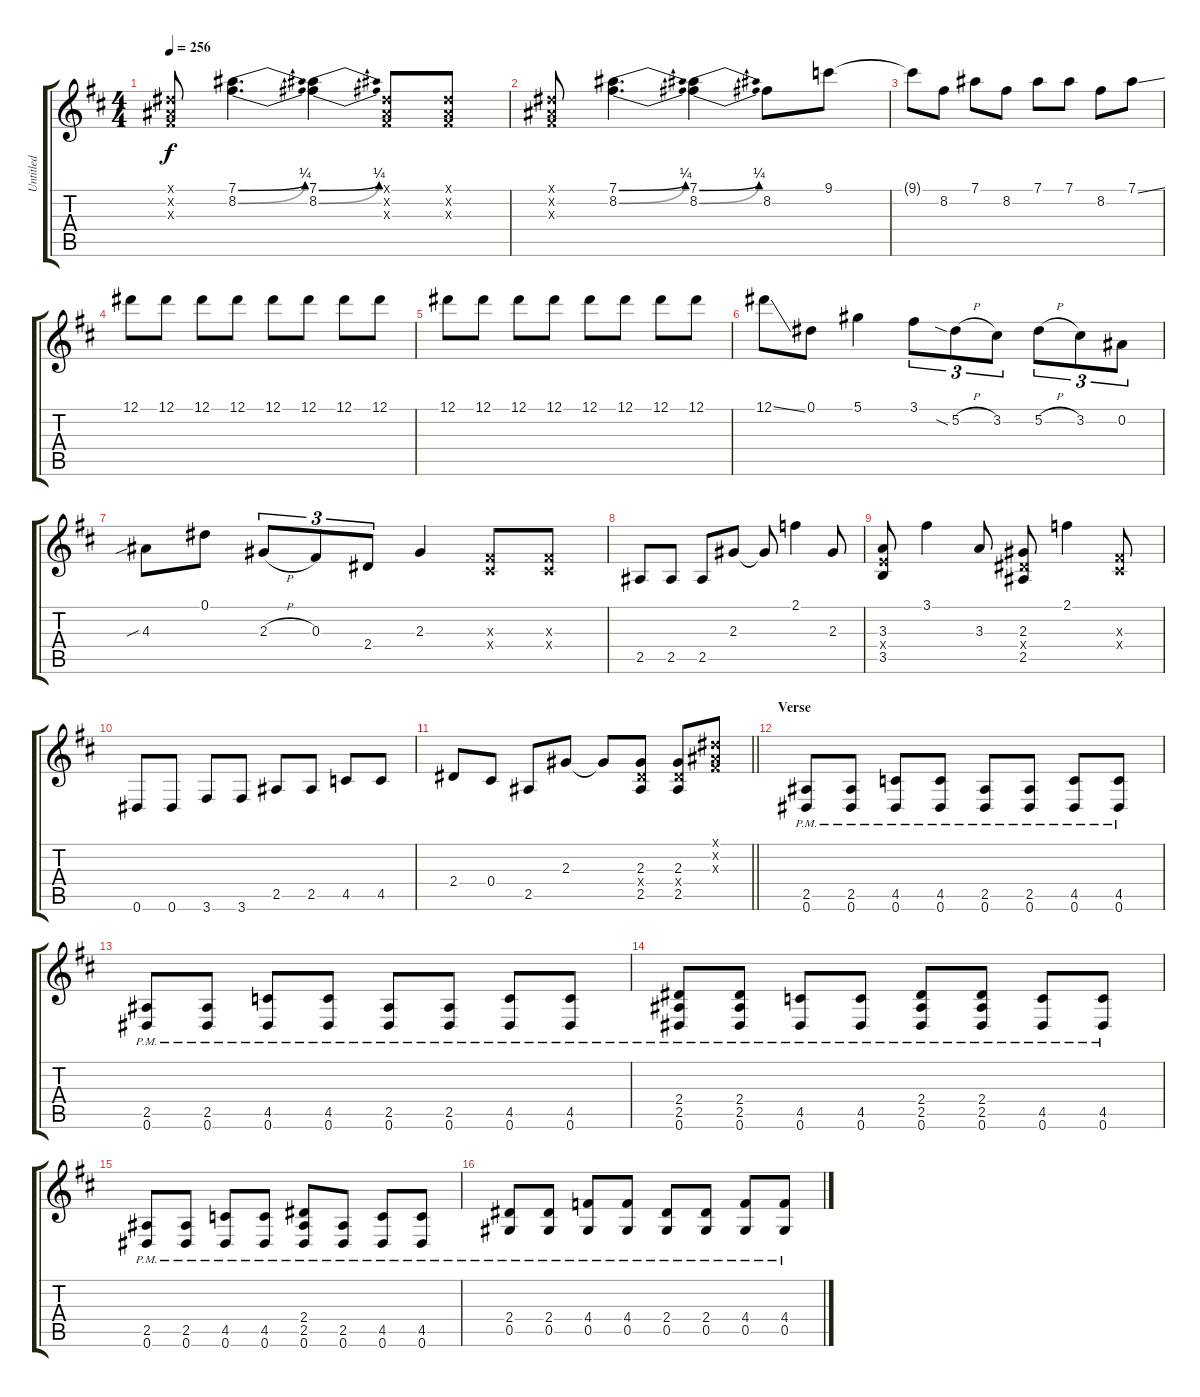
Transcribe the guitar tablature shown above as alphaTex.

\track ("Untitled" "Untitled") {instrument distortionguitar}
\staff {score tabs}
\tuning (Eb4 Bb3 Gb3 Db3 Ab2 Eb2) {hide}
\ts (4 4)
\tempo 256
\clef g2
\ks d
(0.1{x} 0.2{x} 0.3{x}).8{dy f} (7.1{be (bend 0 0 60 1)} 8.2{be (bend 0 0 60 1)}).4{d} (7.1{be (bend 0 0 60 1)} 8.2{be (bend 0 0 60 1)}).4 (0.1{x} 0.2{x} 0.3{x}).8 (0.1{x} 0.2{x} 0.3{x}).8 |
(0.1{x} 0.2{x} 0.3{x}).8 (7.1{be (bend 0 0 60 1)} 8.2{be (bend 0 0 60 1)}).4{d} (7.1{be (bend 0 0 60 1)} 8.2{be (bend 0 0 60 1)}).4 8.2.8 9.1.8 |
9.1{t}.8 8.2.8 7.1.8 8.2.8 7.1.8 7.1.8 8.2.8 7.1{ss}.8 |
12.1.8 12.1.8 12.1.8 12.1.8 12.1.8 12.1.8 12.1.8 12.1.8 |
12.1.8 12.1.8 12.1.8 12.1.8 12.1.8 12.1.8 12.1.8 12.1.8 |
12.1{ss}.8 0.1.8 5.1.4 3.1.8{tu (3 2)} 5.2{sia h}.8{tu (3 2)} 3.2.8{tu (3 2)} 5.2{h}.8{tu (3 2)} 3.2.8{tu (3 2)} 0.2.8{tu (3 2)} |
4.3{sib}.8 0.1.8 2.3{h}.8{tu (3 2)} 0.3.8{tu (3 2)} 2.4.8{tu (3 2)} 2.3.4 (0.3{x} 0.4{x}).8 (0.3{x} 0.4{x}).8 |
2.5.8 2.5.8 2.5.8 2.3.8 2.3{t}.8 2.1.4 2.3.8 |
(3.3 3.4{x} 3.5).8 3.1.4 3.3.8 (2.3 2.4{x} 2.5).8 2.1.4 (0.3{x} 0.4{x}).8 |
0.6.8 0.6.8 3.6.8 3.6.8 2.5.8 2.5.8 4.5.8 4.5.8 |
\barLineRight lightlight
2.4.8 0.4.8 2.5.8 2.3.8 2.3{t}.8 (2.3 2.4{x} 2.5).8 (2.3 2.4{x} 2.5).8 (0.1{x} 0.2{x} 0.3{x}).8 |
\section ("" "Verse")
(2.5{pm} 0.6{pm}).8 (2.5{pm} 0.6{pm}).8 (4.5{pm} 0.6{pm}).8 (4.5{pm} 0.6{pm}).8 (2.5{pm} 0.6{pm}).8 (2.5{pm} 0.6{pm}).8 (4.5{pm} 0.6{pm}).8 (4.5{pm} 0.6{pm}).8 |
(2.5{pm} 0.6{pm}).8 (2.5{pm} 0.6{pm}).8 (4.5{pm} 0.6{pm}).8 (4.5{pm} 0.6{pm}).8 (2.5{pm} 0.6{pm}).8 (2.5{pm} 0.6{pm}).8 (4.5{pm} 0.6{pm}).8 (4.5{pm} 0.6{pm}).8 |
(2.4{pm} 2.5{pm} 0.6{pm}).8 (2.4{pm} 2.5{pm} 0.6{pm}).8 (4.5{pm} 0.6{pm}).8 (4.5{pm} 0.6{pm}).8 (2.4{pm} 2.5{pm} 0.6{pm}).8 (2.4{pm} 2.5{pm} 0.6{pm}).8 (4.5{pm} 0.6{pm}).8 (4.5{pm} 0.6{pm}).8 |
(2.5{pm} 0.6{pm}).8 (2.5{pm} 0.6{pm}).8 (4.5{pm} 0.6{pm}).8 (4.5{pm} 0.6{pm}).8 (2.4{pm} 2.5{pm} 0.6{pm}).8 (2.5{pm} 0.6{pm}).8 (4.5{pm} 0.6{pm}).8 (4.5{pm} 0.6{pm}).8 |
(2.4{pm} 0.5{pm}).8 (2.4{pm} 0.5{pm}).8 (4.4{pm} 0.5{pm}).8 (4.4{pm} 0.5{pm}).8 (2.4{pm} 0.5{pm}).8 (2.4{pm} 0.5{pm}).8 (4.4{pm} 0.5{pm}).8 (4.4{pm} 0.5{pm}).8
